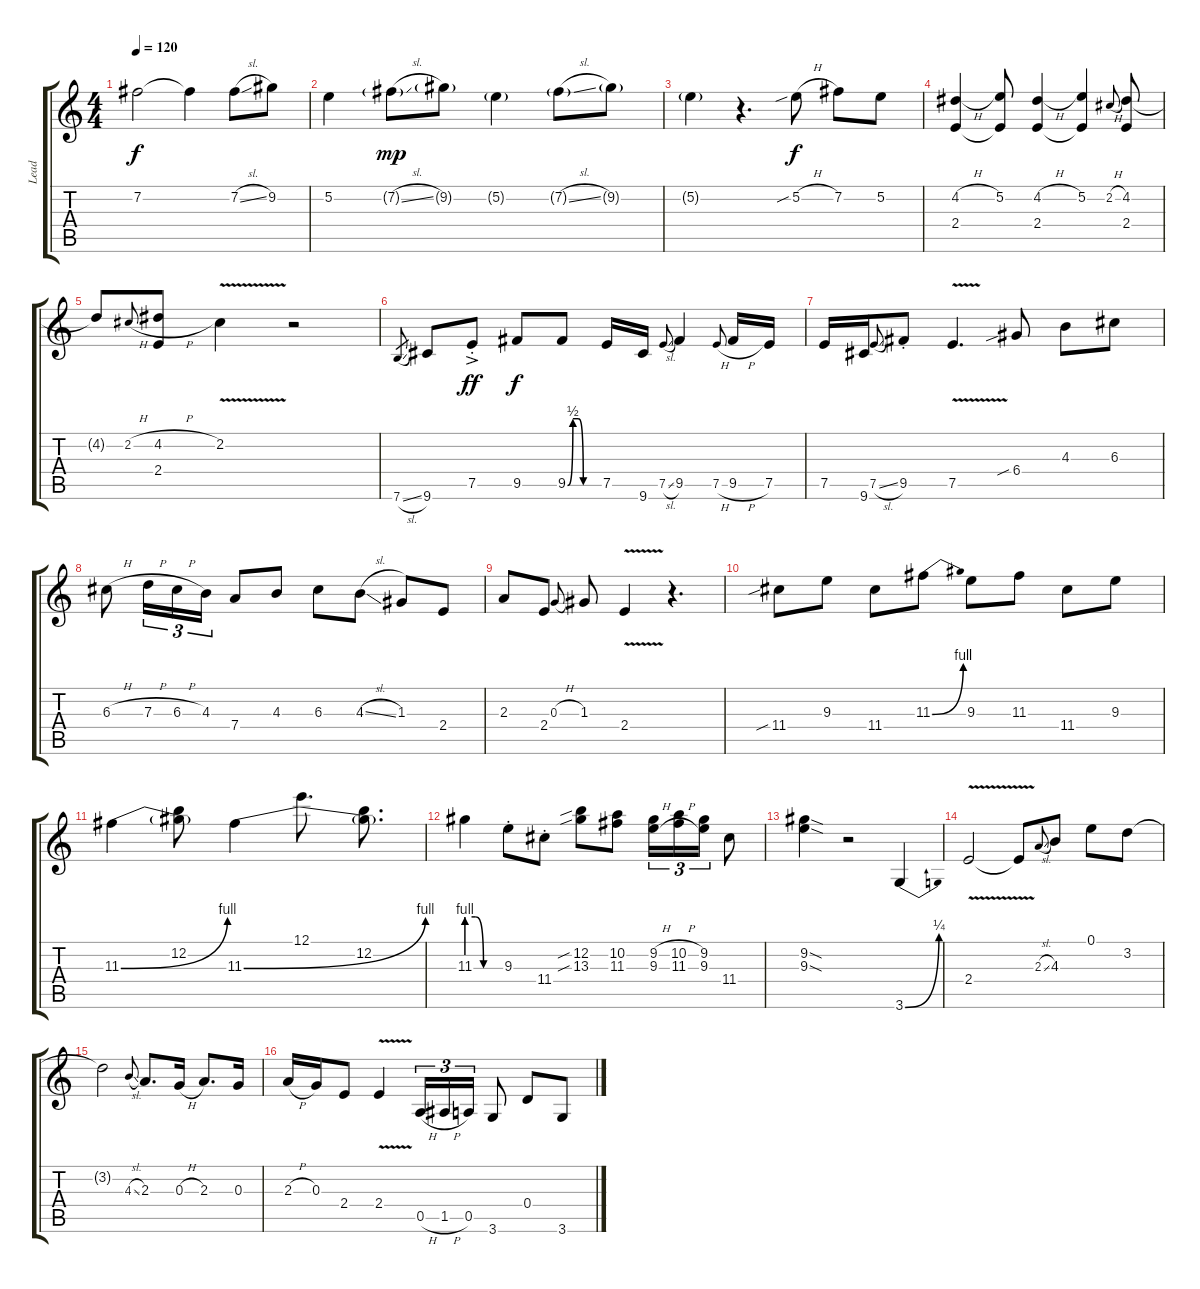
\track ("Lead" "Lead") {instrument overdrivenguitar}
\staff {score tabs}
\tuning (E4 B3 G3 D3 A2 E2) {hide}
\ts (4 4)
\tempo 120
\clef g2
\ks c
7.2{t}.2{dy f} 7.2{t}.4 7.2{sl}.8 9.2.8 |
5.2.4 7.2{sl g}.8{dy mp} 9.2{g}.8 5.2{g}.4 7.2{sl g}.8 9.2{g}.8 |
5.2{g}.4 r.4{d} 5.2{sib h}.8{dy f} 7.2.8 5.2.8 |
(4.2{h} 2.4).4 (5.2 2.4{t}).8 (4.2{h} 2.4).4 (5.2 2.4{t}).4 2.2{h}.8{gr onbeat} (4.2 2.4).8 |
4.2{t}.8 2.2{h}.8{gr onbeat} (4.2{h} 2.4).8 2.2{v}.4 r.2 |
7.6{sl}.8{gr} 9.6.8 7.5{ac st}.8{dy ff} 9.5.8{dy f} 9.5{be (custom 0 0 10 2 20 2 30 0 60 0)}.8 7.5.16 9.6.16 7.5{sl}.8{gr onbeat} 9.5.4 7.5{h}.8{gr onbeat} 9.5{h}.16 7.5.16 |
7.5.16 9.6.16 7.5{sl}.8{gr onbeat} 9.5{st}.8 7.5{v}.4{d} 6.4{sib}.8 4.3.8 6.3.8 |
6.3{h}.8 7.3{h}.16{tu (3 2)} 6.3{h}.16{tu (3 2)} 4.3.16{tu (3 2)} 7.4.8 4.3.8 6.3.8 4.3{sl}.8 1.3.8 2.4.8 |
2.3.8 2.4.8 0.3{h}.8{gr onbeat} 1.3.8 2.4{v}.4 r.4{d} |
11.4{sib}.8 9.3.8 11.4.8 11.3{be (bend 0 0 60 4)}.8 9.3.8 11.3.8 11.4.8 9.3.8 |
11.3{be (bend 0 0 60 4)}.4 (12.2 11.3{t}).8 11.3{be (bend 0 0 60 4)}.4 12.1.8{d} (12.2 11.3{t}).8{d} |
11.3{be (custom 0 4 15 4 30 0 60 0)}.4 9.3{st}.8 11.4{st}.8 (12.2{sib} 13.3{sib}).8 (10.2 11.3).8 (9.2{h} 9.3{h}).16{tu (3 2)} (10.2{h} 11.3{h}).16{tu (3 2)} (9.2 9.3).16{tu (3 2)} 11.4.8 |
(9.2{sod} 9.3{sod}).4 r.2 3.6{be (bend 0 0 60 1)}.4{instrument overdrivenguitar} |
2.4{v}.2 2.4{t}.8 2.3{sl}.8{gr onbeat} 4.3.8 0.1.8 3.2.8 |
3.2{t}.2 4.3{sl}.8{gr onbeat} 2.3.8{d} 0.3{h}.16 2.3.8{d} 0.3.16 |
2.3{h}.16 0.3.16 2.4.8 2.4{v}.4 0.5{h}.16{tu (3 2)} 1.5{h}.16{tu (3 2)} 0.5.16{tu (3 2)} 3.6.8 0.4.8 3.6.8
